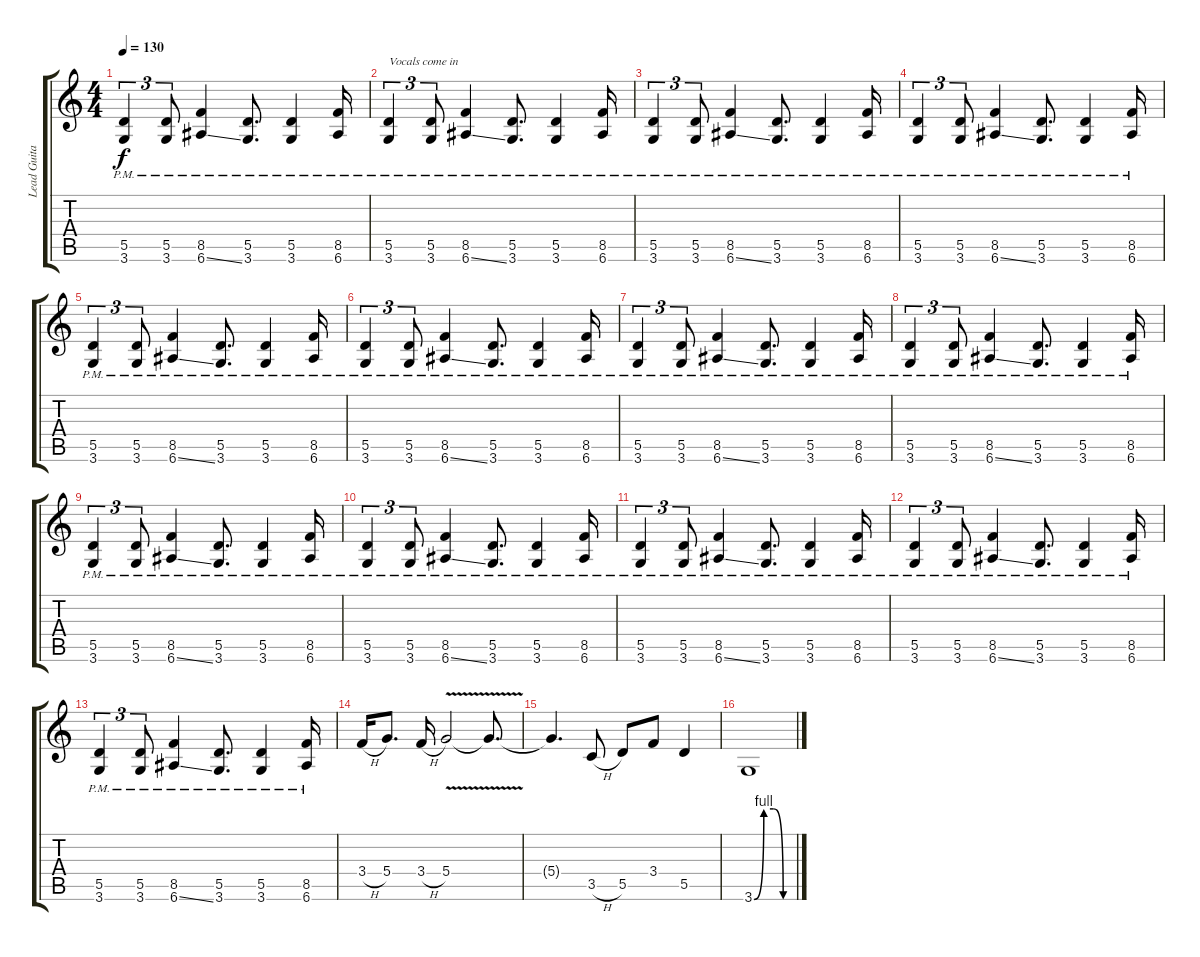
\track ("Lead Guitar" "Lead Guita") {instrument distortionguitar}
\staff {score tabs}
\tuning (E4 B3 G3 D3 A2 E2) {hide}
\ts (4 4)
\tempo 130
\clef g2
\ks c
(5.5 3.6{pm}).4{tu (3 2) dy f} (5.5 3.6{pm}).8{tu (3 2)} (8.5 6.6{ss pm}).4 (5.5 3.6{pm}).8{d} (5.5 3.6{pm}).4 (8.5 6.6{pm}).16 |
(5.5 3.6{pm}).4{tu (3 2) txt "Vocals come in"} (5.5 3.6{pm}).8{tu (3 2)} (8.5 6.6{ss pm}).4 (5.5 3.6{pm}).8{d} (5.5 3.6{pm}).4 (8.5 6.6{pm}).16 |
(5.5 3.6{pm}).4{tu (3 2)} (5.5 3.6{pm}).8{tu (3 2)} (8.5 6.6{ss pm}).4 (5.5 3.6{pm}).8{d} (5.5 3.6{pm}).4 (8.5 6.6{pm}).16 |
(5.5 3.6{pm}).4{tu (3 2)} (5.5 3.6{pm}).8{tu (3 2)} (8.5 6.6{ss pm}).4 (5.5 3.6{pm}).8{d} (5.5 3.6{pm}).4 (8.5 6.6{pm}).16 |
(5.5 3.6{pm}).4{tu (3 2)} (5.5 3.6{pm}).8{tu (3 2)} (8.5 6.6{ss pm}).4 (5.5 3.6{pm}).8{d} (5.5 3.6{pm}).4 (8.5 6.6{pm}).16 |
(5.5 3.6{pm}).4{tu (3 2)} (5.5 3.6{pm}).8{tu (3 2)} (8.5 6.6{ss pm}).4 (5.5 3.6{pm}).8{d} (5.5 3.6{pm}).4 (8.5 6.6{pm}).16 |
(5.5 3.6{pm}).4{tu (3 2)} (5.5 3.6{pm}).8{tu (3 2)} (8.5 6.6{ss pm}).4 (5.5 3.6{pm}).8{d} (5.5 3.6{pm}).4 (8.5 6.6{pm}).16 |
(5.5 3.6{pm}).4{tu (3 2)} (5.5 3.6{pm}).8{tu (3 2)} (8.5 6.6{ss pm}).4 (5.5 3.6{pm}).8{d} (5.5 3.6{pm}).4 (8.5 6.6{pm}).16 |
(5.5 3.6{pm}).4{tu (3 2)} (5.5 3.6{pm}).8{tu (3 2)} (8.5 6.6{ss pm}).4 (5.5 3.6{pm}).8{d} (5.5 3.6{pm}).4 (8.5 6.6{pm}).16 |
(5.5 3.6{pm}).4{tu (3 2)} (5.5 3.6{pm}).8{tu (3 2)} (8.5 6.6{ss pm}).4 (5.5 3.6{pm}).8{d} (5.5 3.6{pm}).4 (8.5 6.6{pm}).16 |
(5.5 3.6{pm}).4{tu (3 2)} (5.5 3.6{pm}).8{tu (3 2)} (8.5 6.6{ss pm}).4 (5.5 3.6{pm}).8{d} (5.5 3.6{pm}).4 (8.5 6.6{pm}).16 |
(5.5 3.6{pm}).4{tu (3 2)} (5.5 3.6{pm}).8{tu (3 2)} (8.5 6.6{ss pm}).4 (5.5 3.6{pm}).8{d} (5.5 3.6{pm}).4 (8.5 6.6{pm}).16 |
(5.5 3.6{pm}).4{tu (3 2)} (5.5 3.6{pm}).8{tu (3 2)} (8.5 6.6{ss pm}).4 (5.5 3.6{pm}).8{d} (5.5 3.6{pm}).4 (8.5 6.6{pm}).16 |
3.4{h}.16 5.4.8{d} 3.4{h}.16 5.4{v}.2 5.4{t}.8{d} |
5.4{t}.4{d} 3.5{h}.8 5.5.8 3.4.8 5.5.4 |
3.6{be (custom 0 0 15 4 30 4 45 0 60 0)}.1
